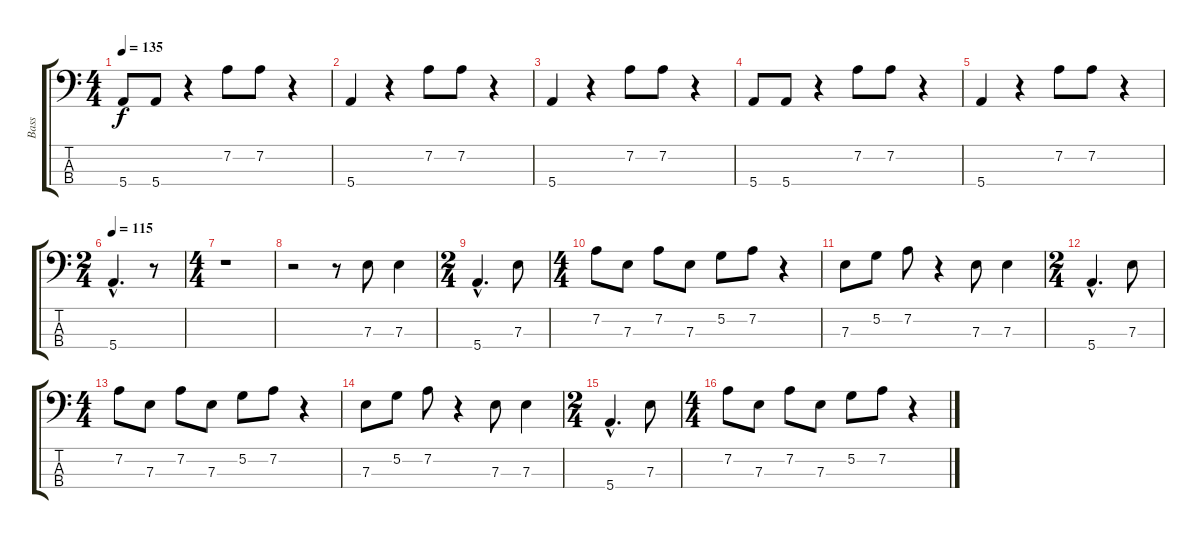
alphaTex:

\track ("Bass" "Bass") {instrument electricbassfinger}
\staff {score tabs}
\tuning (G2 D2 A1 E1) {hide}
\ts (4 4)
\tempo 135
\clef f4
\ks c
5.4.8{dy f} 5.4.8 r.4 7.2.8 7.2.8 r.4 |
5.4.4 r.4 7.2.8 7.2.8 r.4 |
5.4.4 r.4 7.2.8 7.2.8 r.4 |
5.4.8 5.4.8 r.4 7.2.8 7.2.8 r.4 |
5.4.4 r.4 7.2.8 7.2.8 r.4 |
\ts (2 4)
\tempo 115
5.4{hac}.4{d} r.8 |
\ts (4 4)
r.1 |
r.2 r.8 7.3.8 7.3.4 |
\ts (2 4)
5.4{hac}.4{d} 7.3.8 |
\ts (4 4)
7.2.8 7.3.8 7.2.8 7.3.8 5.2.8 7.2.8 r.4 |
7.3.8 5.2.8 7.2.8 r.4 7.3.8 7.3.4 |
\ts (2 4)
5.4{hac}.4{d} 7.3.8 |
\ts (4 4)
7.2.8 7.3.8 7.2.8 7.3.8 5.2.8 7.2.8 r.4 |
7.3.8 5.2.8 7.2.8 r.4 7.3.8 7.3.4 |
\ts (2 4)
5.4{hac}.4{d} 7.3.8 |
\ts (4 4)
7.2.8 7.3.8 7.2.8 7.3.8 5.2.8 7.2.8 r.4
